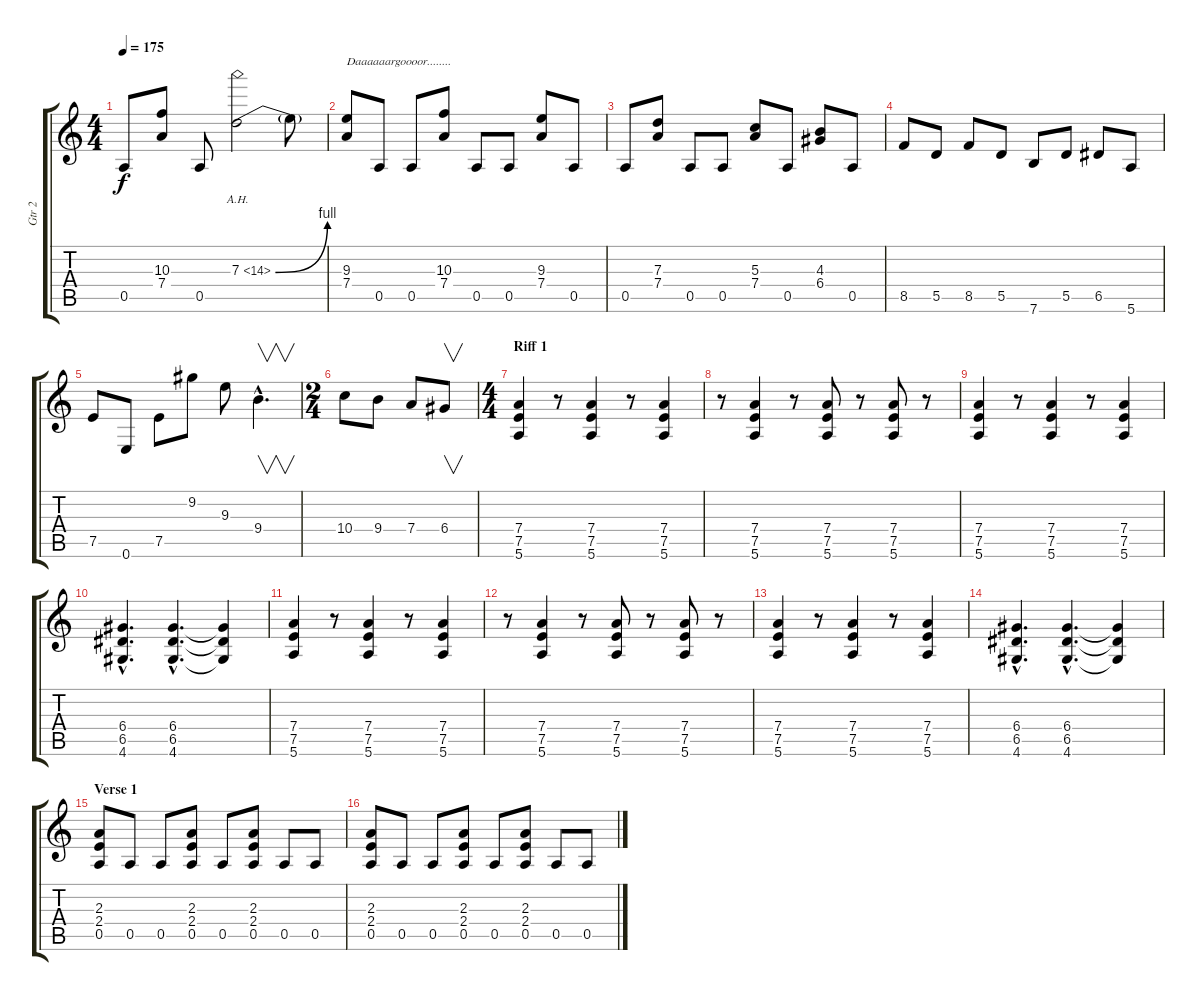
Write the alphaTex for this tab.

\track ("Gtr 2" "Gtr 2") {instrument overdrivenguitar}
\staff {score tabs}
\tuning (E4 B3 G3 D3 A2 E2) {hide}
\ts (4 4)
\tempo 175
\clef g2
\ks c
0.5.8{dy f} (10.3 7.4).8 0.5.8 7.3{be (bend 0 0 60 4) ah 7}.2 7.3{t}.8 |
(9.3 7.4).8{txt "Daaaaaargoooor........"} 0.5.8 0.5.8 (10.3 7.4).8 0.5.8 0.5.8 (9.3 7.4).8 0.5.8 |
0.5.8 (7.3 7.4).8 0.5.8 0.5.8 (5.3 7.4).8 0.5.8 (4.3 6.4).8 0.5.8 |
8.5.8 5.5.8 8.5.8 5.5.8 7.6.8 5.5.8 6.5.8 5.6.8 |
7.5.8 0.6.8 7.5.8 9.2.8 9.3.8 9.4{hac}.4{v d} |
\ts (2 4)
10.4.8 9.4.8 7.4.8 6.4.8{v} |
\ts (4 4)
\section ("" "Riff 1")
(7.4 7.5 5.6).4 r.8 (7.4 7.5 5.6).4 r.8 (7.4 7.5 5.6).4 |
r.8 (7.4 7.5 5.6).4 r.8 (7.4 7.5 5.6).8 r.8 (7.4 7.5 5.6).8 r.8 |
(7.4 7.5 5.6).4 r.8 (7.4 7.5 5.6).4 r.8 (7.4 7.5 5.6).4 |
(6.4{hac} 6.5{hac} 4.6{hac}).4{d} (6.4{hac} 6.5{hac} 4.6{hac}).4{d} (6.4{t} 6.5{t} 4.6{t}).4 |
(7.4 7.5 5.6).4 r.8 (7.4 7.5 5.6).4 r.8 (7.4 7.5 5.6).4 |
r.8 (7.4 7.5 5.6).4 r.8 (7.4 7.5 5.6).8 r.8 (7.4 7.5 5.6).8 r.8 |
(7.4 7.5 5.6).4 r.8 (7.4 7.5 5.6).4 r.8 (7.4 7.5 5.6).4 |
(6.4{hac} 6.5{hac} 4.6{hac}).4{d} (6.4{hac} 6.5{hac} 4.6{hac}).4{d} (6.4{t} 6.5{t} 4.6{t}).4 |
\section ("" "Verse 1")
(2.3 2.4 0.5).8 0.5.8 0.5.8 (2.3 2.4 0.5).8 0.5.8 (2.3 2.4 0.5).8 0.5.8 0.5.8 |
(2.3 2.4 0.5).8 0.5.8 0.5.8 (2.3 2.4 0.5).8 0.5.8 (2.3 2.4 0.5).8 0.5.8 0.5.8
